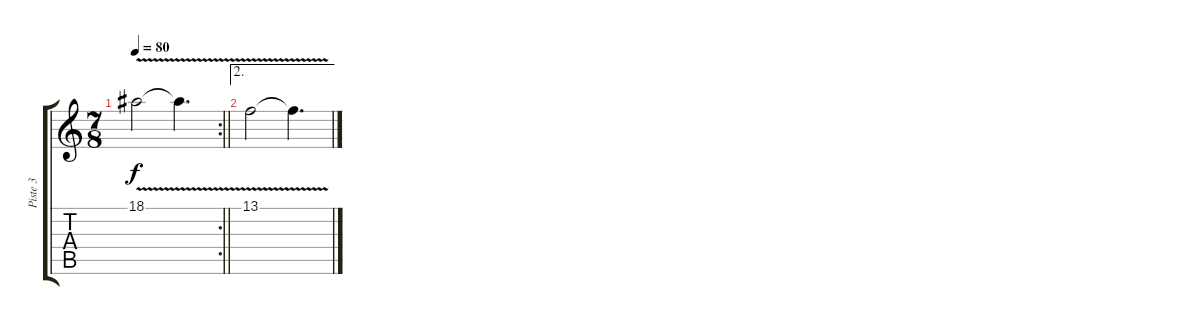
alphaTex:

\track ("Piste 3" "Piste 3") {instrument violin}
\staff {score tabs}
\tuning (E4 B3 G3 D3 A2 E2) {hide}
\rc 2
\ts (7 8)
\tempo 80
\clef g2
\barLineRight lightlight
\ks c
18.1{v}.2{dy f volume 7} 18.1{t}.4{d} |
\ae 2
13.1{v}.2 13.1{t}.4{d}
